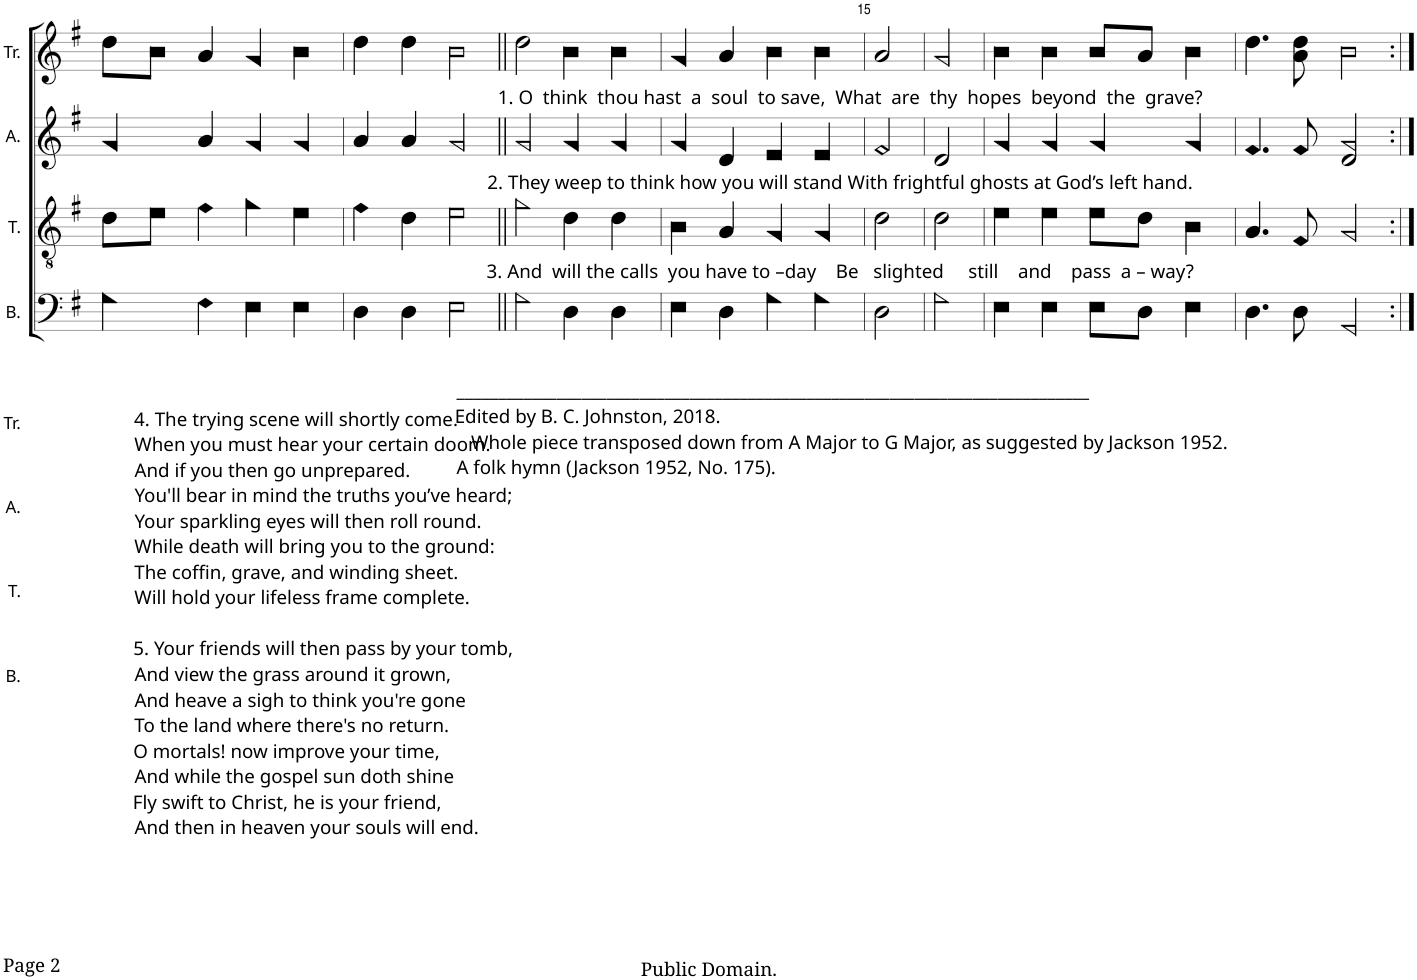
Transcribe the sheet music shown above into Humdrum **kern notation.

**kern	**kern	**kern	**kern
*part4	*part3	*part2	*part1
*staff4	*staff3	*staff2	*staff1
*I"B.	*I"T.	*I"A.	*I"Tr.
*I'B.	*I'T.	*I'A.	*I'Tr.
!!LO:PB:g=z
*clefF4	*clefGv2	*clefG2	*clefG2
*k[f#]	*k[f#]	*k[f#]	*k[f#]
*M2/2	*M2/2	*M2/2	*M2/2
*met(c|)	*met(c|)	*met(c|)	*met(c|)
=11	=11	=11	=11
4G!\	8d!\L	4g!/	8dd!\L
.	8e!\J	.	8b!\J
4F#!\	4f#!\	4a!/	4a!/
4E!\	4g!\	4g!/	4g!/
4E!\	4e!\	4g!/	4b!\
=12	=12	=12	=12
4D!\	4f#!\	4a!/	4dd!\
4D!\	4d!\	4a!/	4dd!\
2E!\	2e!\	2g!/	2b!\
=13||	=13||	=13||	=13||
!	!	!	!LO:TX:b:t=1. O  think  thou hast  a  soul  to save,  What  are  thy  hopes  beyond  the  grave?
!	!	!LO:TX:b:t=2. They weep to think how you will stand With frightful ghosts at God’s left hand.	!
!	!LO:TX:b:t=3. And  will the calls  you have to –day    Be   slighted     still    and    pass  a – way?	!	!
!LO:TX:b:t=____________________________________________________________________________	!	!	!
!LO:TX:b:t=Edited by B. C. Johnston, 2018.	!	!	!
!LO:TX:b:t=Whole piece transposed down from A Major to G Major, as suggested by Jackson 1952.	!	!	!
!LO:TX:b:t=A folk hymn (Jackson 1952, No. 175).	!	!	!
2G!\	2g!\	2g!/	2dd!\
4D!\	4d!\	4g!/	4b!\
4D!\	4d!\	4g!/	4b!\
=14	=14	=14	=14
4E!\	4B!\	4g!/	4g!/
4D!\	4A!/	4d!/	4a!/
4G!\	4G!/	4e!/	4b!\
4G!\	4G!/	4e!/	4b!\
=15	=15	=15	=15
2D!\	2d!\	2f#!/	2a!/
2G!\	2d!\	2d!/	2g!/
=16	=16	=16	=16
4E!\	4e!\	4g!/	4b!\
4E!\	4e!\	4g!/	4b!\
8E!\L	8e!\L	4g!/	8b!/L
8D!\J	8d!\J	.	8a!/J
4E!\	4B!\	4g!/	4b!\
=17	=17	=17	=17
4.D!\	4.A!/	4.f#!/	4.dd!\
8D!\	8F#!/	8f#!/	8a!\ 8dd!\
2GG!/	2G!/	2d!/ 2g!/	2b!\
=:|!	=:|!	=:|!	=:|!
*-	*-	*-	*-
